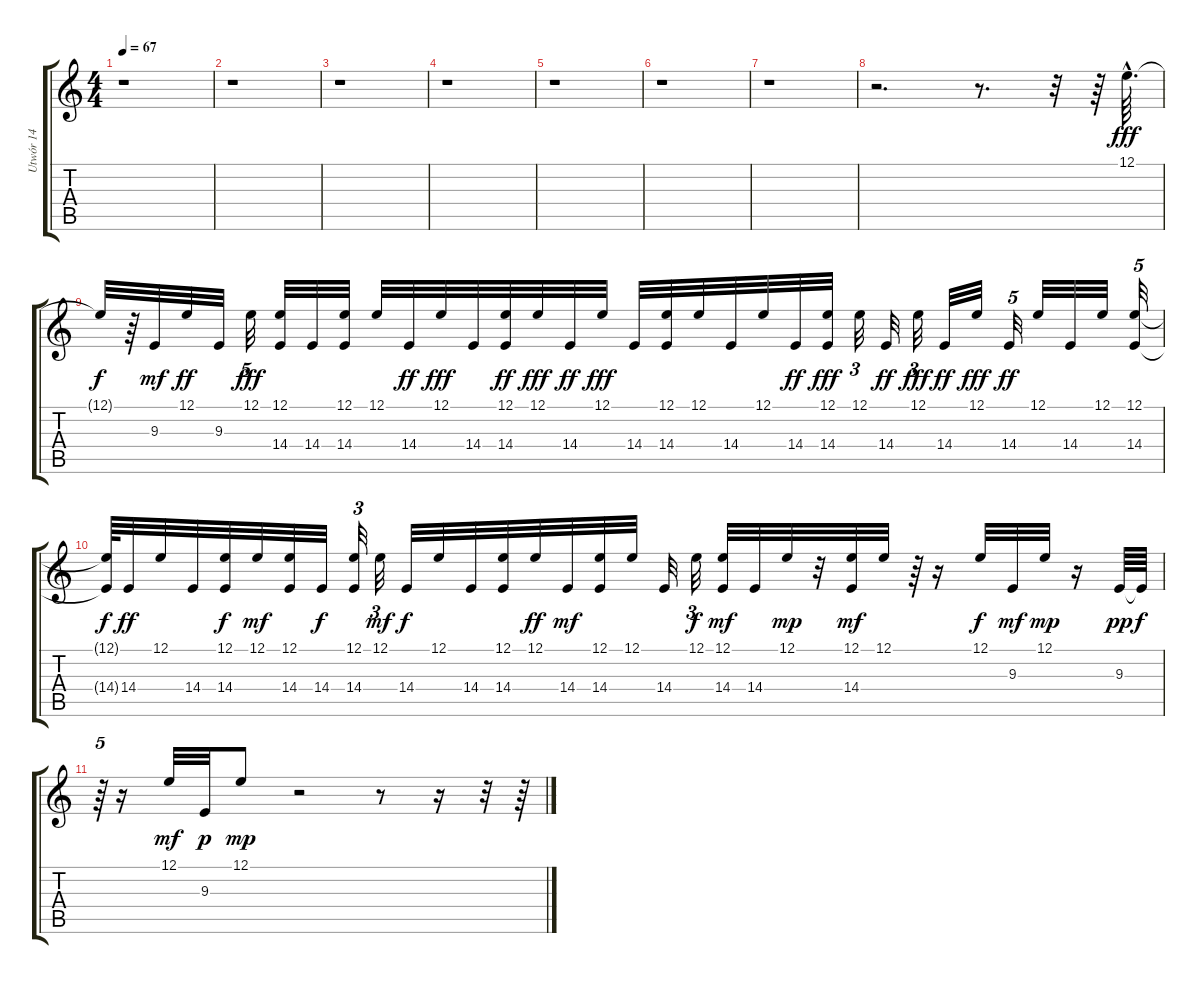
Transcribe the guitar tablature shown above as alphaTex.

\track ("Utwór 14" "Utwór 14") {instrument fx6goblins}
\staff {score tabs}
\tuning (E4 B3 G3 D3 A2 E2) {hide}
\ts (4 4)
\tempo 67
\clef g2
\ks c
r.1{dy f} |
r.1 |
r.1 |
r.1 |
r.1 |
r.1 |
r.1 |
r.2{d} r.8{d} r.32 r.64 12.1{hac}.64{d dy fff} |
12.1{t}.32{dy f} r.64 9.3.32{dy mf} 12.1.32{dy ff} 9.3.32 12.1.32{tu (5 4) dy fff} (12.1 14.4).32 14.4.32 (12.1 14.4).32 12.1.32 14.4.32{dy ff} 12.1.32{dy fff} 14.4.32 (12.1 14.4).32{dy ff} 12.1.32{dy fff} 14.4.32{dy ff} 12.1.32{dy fff} 14.4.32 (12.1 14.4).32 12.1.32 14.4.32 12.1.32 14.4.32{dy ff} (12.1 14.4).32{dy fff} 12.1.32{tu (3 2)} 14.4.32{dy ff} 12.1.32{tu (3 2) dy fff} 14.4.32{dy ff} 12.1.32{dy fff} 14.4.32{tu (5 4) dy ff} 12.1.32 14.4.32 12.1.32 (12.1 14.4).32{tu (5 4)} |
(12.1{t} 14.4{t}).64{dy f} 14.4.32{dy ff} 12.1.32 14.4.32 (12.1 14.4).32{dy f} 12.1.32{dy mf} (12.1 14.4).32 14.4.32{dy f} (12.1 14.4).32{tu (3 2)} 12.1.32{tu (3 2) dy mf} 14.4.32{dy f} 12.1.32 14.4.32 (12.1 14.4).32 12.1.32{dy ff} 14.4.32{dy mf} (12.1 14.4).32 12.1.32 14.4.32 12.1.32{tu (3 2) dy f} (12.1 14.4).32{dy mf} 14.4.32 12.1.32{dy mp} r.32 (12.1 14.4).32{dy mf} 12.1.32 r.64 r.16 12.1.32{dy f} 9.3.32{dy mf} 12.1.32{dy mp} r.16 9.3.64{dy pp} 9.3{t}.64{dy f} |
r.64{tu (5 4)} r.16 12.1.32{dy mf} 9.3.32{dy p} 12.1.8{dy mp} r.2 r.8 r.16 r.32 r.64
